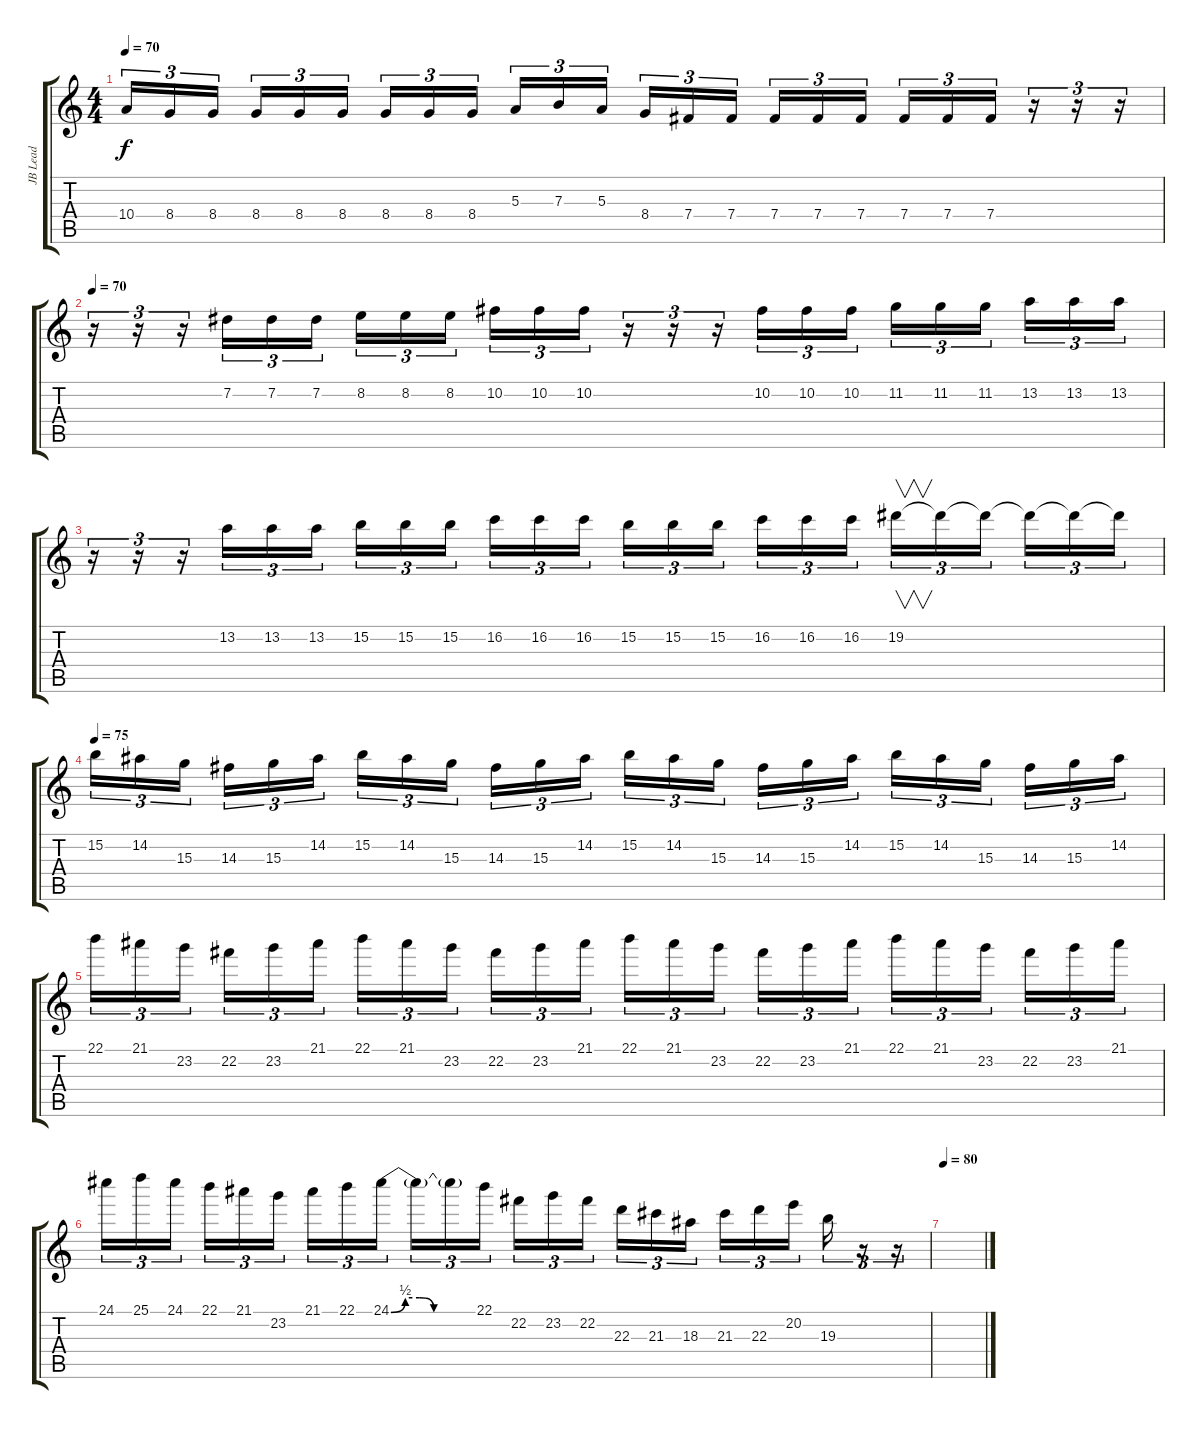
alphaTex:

\track ("JB Lead" "JB Lead") {instrument distortionguitar}
\staff {score tabs}
\tuning (Db4 Ab3 E3 B2 Gb2 B1) {hide}
\ts (4 4)
\tempo 70
\clef g2
\ks c
10.4.16{tu (3 2) dy f} 8.4.16{tu (3 2)} 8.4.16{tu (3 2) beam splitsecondary} 8.4.16{tu (3 2)} 8.4.16{tu (3 2)} 8.4.16{tu (3 2)} 8.4.16{tu (3 2)} 8.4.16{tu (3 2)} 8.4.16{tu (3 2) beam splitsecondary} 5.3.16{tu (3 2)} 7.3.16{tu (3 2)} 5.3.16{tu (3 2)} 8.4.16{tu (3 2)} 7.4.16{tu (3 2)} 7.4.16{tu (3 2) beam splitsecondary} 7.4.16{tu (3 2)} 7.4.16{tu (3 2)} 7.4.16{tu (3 2)} 7.4.16{tu (3 2)} 7.4.16{tu (3 2)} 7.4.16{tu (3 2)} r.16{tu (3 2)} r.16{tu (3 2)} r.16{tu (3 2)} |
\tempo 70
r.16{tu (3 2)} r.16{tu (3 2)} r.16{tu (3 2)} 7.2.16{tu (3 2)} 7.2.16{tu (3 2)} 7.2.16{tu (3 2)} 8.2.16{tu (3 2)} 8.2.16{tu (3 2)} 8.2.16{tu (3 2) beam splitsecondary} 10.2.16{tu (3 2)} 10.2.16{tu (3 2)} 10.2.16{tu (3 2)} r.16{tu (3 2)} r.16{tu (3 2)} r.16{tu (3 2)} 10.2.16{tu (3 2)} 10.2.16{tu (3 2)} 10.2.16{tu (3 2)} 11.2.16{tu (3 2)} 11.2.16{tu (3 2)} 11.2.16{tu (3 2) beam splitsecondary} 13.2.16{tu (3 2)} 13.2.16{tu (3 2)} 13.2.16{tu (3 2)} |
r.16{tu (3 2)} r.16{tu (3 2)} r.16{tu (3 2)} 13.2.16{tu (3 2)} 13.2.16{tu (3 2)} 13.2.16{tu (3 2)} 15.2.16{tu (3 2)} 15.2.16{tu (3 2)} 15.2.16{tu (3 2) beam splitsecondary} 16.2.16{tu (3 2)} 16.2.16{tu (3 2)} 16.2.16{tu (3 2)} 15.2.16{tu (3 2)} 15.2.16{tu (3 2)} 15.2.16{tu (3 2) beam splitsecondary} 16.2.16{tu (3 2)} 16.2.16{tu (3 2)} 16.2.16{tu (3 2)} 19.2.16{v tu (3 2)} 19.2{t}.16{tu (3 2)} 19.2{t}.16{tu (3 2) beam splitsecondary} 19.2{t}.16{tu (3 2)} 19.2{t}.16{tu (3 2)} 19.2{t}.16{tu (3 2)} |
\tempo 70
\tempo 75
15.2.16{tu (3 2)} 14.2.16{tu (3 2)} 15.3.16{tu (3 2) beam splitsecondary} 14.3.16{tu (3 2)} 15.3.16{tu (3 2)} 14.2.16{tu (3 2)} 15.2.16{tu (3 2)} 14.2.16{tu (3 2)} 15.3.16{tu (3 2) beam splitsecondary} 14.3.16{tu (3 2)} 15.3.16{tu (3 2)} 14.2.16{tu (3 2)} 15.2.16{tu (3 2)} 14.2.16{tu (3 2)} 15.3.16{tu (3 2) beam splitsecondary} 14.3.16{tu (3 2)} 15.3.16{tu (3 2)} 14.2.16{tu (3 2)} 15.2.16{tu (3 2)} 14.2.16{tu (3 2)} 15.3.16{tu (3 2) beam splitsecondary} 14.3.16{tu (3 2)} 15.3.16{tu (3 2)} 14.2.16{tu (3 2)} |
22.1.16{tu (3 2)} 21.1.16{tu (3 2)} 23.2.16{tu (3 2) beam splitsecondary} 22.2.16{tu (3 2)} 23.2.16{tu (3 2)} 21.1.16{tu (3 2)} 22.1.16{tu (3 2)} 21.1.16{tu (3 2)} 23.2.16{tu (3 2) beam splitsecondary} 22.2.16{tu (3 2)} 23.2.16{tu (3 2)} 21.1.16{tu (3 2)} 22.1.16{tu (3 2)} 21.1.16{tu (3 2)} 23.2.16{tu (3 2) beam splitsecondary} 22.2.16{tu (3 2)} 23.2.16{tu (3 2)} 21.1.16{tu (3 2)} 22.1.16{tu (3 2)} 21.1.16{tu (3 2)} 23.2.16{tu (3 2) beam splitsecondary} 22.2.16{tu (3 2)} 23.2.16{tu (3 2)} 21.1.16{tu (3 2)} |
24.1.16{tu (3 2)} 25.1.16{tu (3 2)} 24.1.16{tu (3 2) beam splitsecondary} 22.1.16{tu (3 2)} 21.1.16{tu (3 2)} 23.2.16{tu (3 2)} 21.1.16{tu (3 2)} 22.1.16{tu (3 2)} 24.1{be (custom 0 0 10 2 20 2 30 0 60 0)}.16{tu (3 2) beam splitsecondary} 24.1{t}.16{tu (3 2)} 24.1{t}.16{tu (3 2)} 22.1.16{tu (3 2)} 22.2.16{tu (3 2)} 23.2.16{tu (3 2)} 22.2.16{tu (3 2) beam splitsecondary} 22.3.16{tu (3 2)} 21.3.16{tu (3 2)} 18.3.16{tu (3 2)} 21.3.16{tu (3 2)} 22.3.16{tu (3 2)} 20.2.16{tu (3 2) beam splitsecondary} 19.3.16{tu (3 2)} r.16{tu (3 2)} r.16{tu (3 2)} |
\tempo 80
